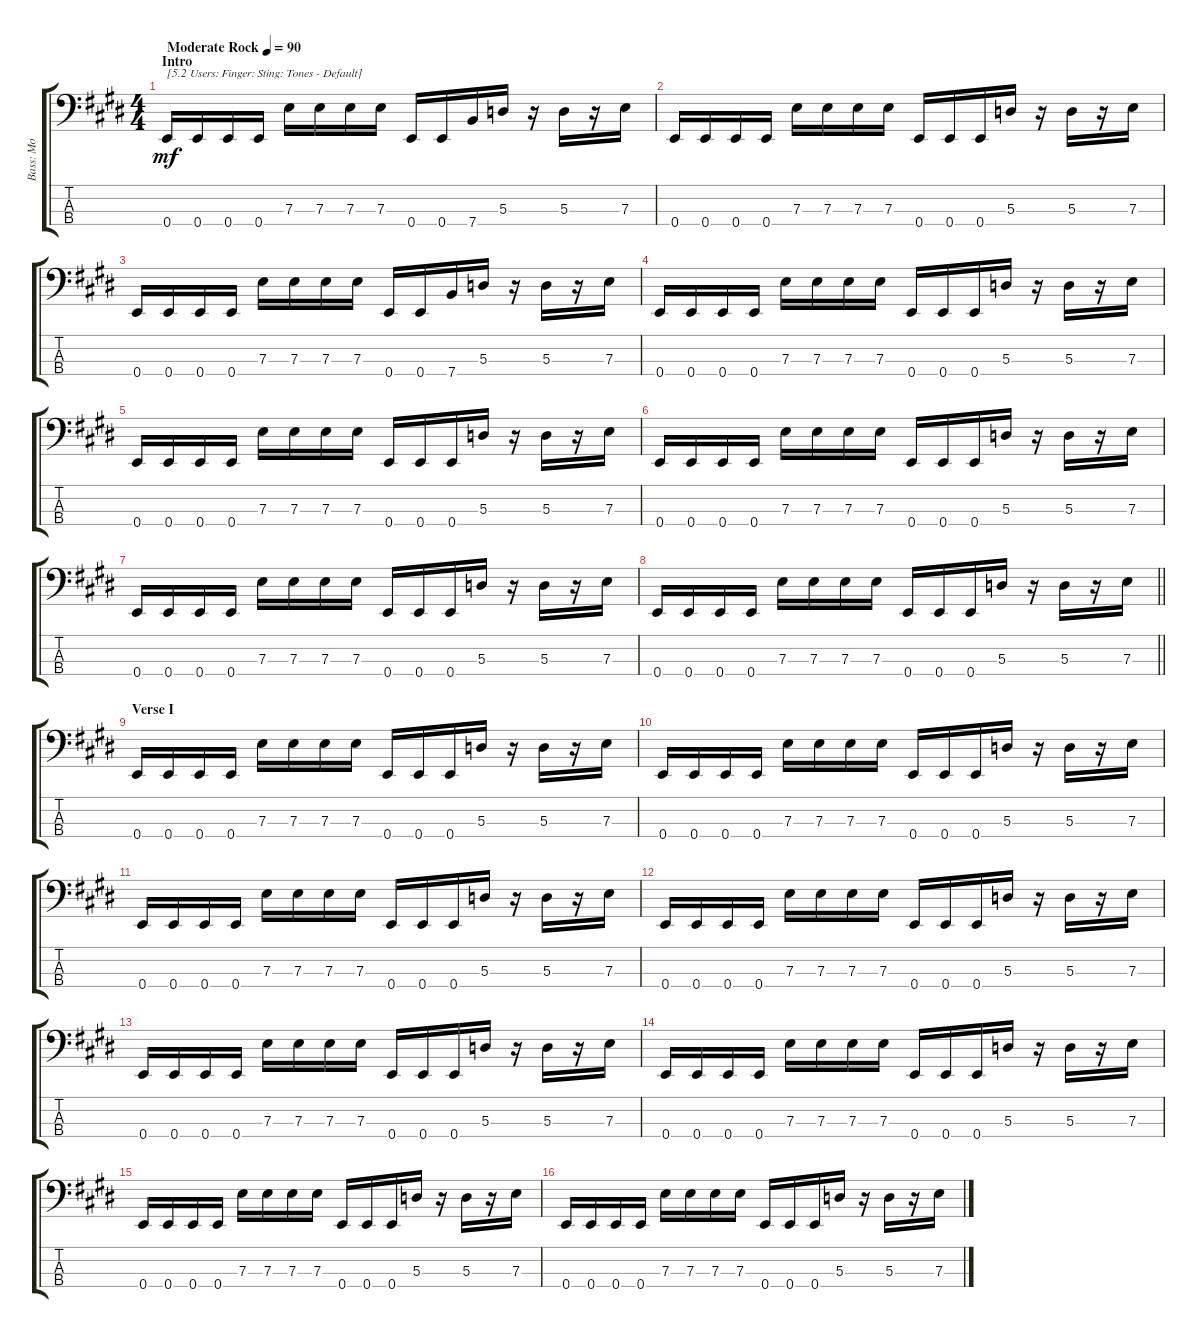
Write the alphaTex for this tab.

\track ("Bass: Mo" "Bass: Mo") {instrument electricbassfinger}
\staff {score tabs}
\tuning (G2 D2 A1 E1) {hide}
\ts (4 4)
\section ("" "Intro")
\tempo (90 "Moderate Rock")
\clef f4
\ks e
0.4.16{txt "[5.2 Users: Finger: Sting: Tones - Default]" dy mf instrument electricbassfinger} 0.4.16 0.4.16 0.4.16 7.3.16 7.3.16 7.3.16 7.3.16 0.4.16 0.4.16 7.4.16 5.3.16 r.16 5.3.16 r.16 7.3.16 |
0.4.16 0.4.16 0.4.16 0.4.16 7.3.16 7.3.16 7.3.16 7.3.16 0.4.16 0.4.16 0.4.16 5.3.16 r.16 5.3.16 r.16 7.3.16 |
0.4.16 0.4.16 0.4.16 0.4.16 7.3.16 7.3.16 7.3.16 7.3.16 0.4.16 0.4.16 7.4.16 5.3.16 r.16 5.3.16 r.16 7.3.16 |
0.4.16 0.4.16 0.4.16 0.4.16 7.3.16 7.3.16 7.3.16 7.3.16 0.4.16 0.4.16 0.4.16 5.3.16 r.16 5.3.16 r.16 7.3.16 |
0.4.16 0.4.16 0.4.16 0.4.16 7.3.16 7.3.16 7.3.16 7.3.16 0.4.16 0.4.16 0.4.16 5.3.16 r.16 5.3.16 r.16 7.3.16 |
0.4.16 0.4.16 0.4.16 0.4.16 7.3.16 7.3.16 7.3.16 7.3.16 0.4.16 0.4.16 0.4.16 5.3.16 r.16 5.3.16 r.16 7.3.16 |
0.4.16 0.4.16 0.4.16 0.4.16 7.3.16 7.3.16 7.3.16 7.3.16 0.4.16 0.4.16 0.4.16 5.3.16 r.16 5.3.16 r.16 7.3.16 |
\barLineRight lightlight
0.4.16 0.4.16 0.4.16 0.4.16 7.3.16 7.3.16 7.3.16 7.3.16 0.4.16 0.4.16 0.4.16 5.3.16 r.16 5.3.16 r.16 7.3.16 |
\section ("" "Verse I")
0.4.16 0.4.16 0.4.16 0.4.16 7.3.16 7.3.16 7.3.16 7.3.16 0.4.16 0.4.16 0.4.16 5.3.16 r.16 5.3.16 r.16 7.3.16 |
0.4.16 0.4.16 0.4.16 0.4.16 7.3.16 7.3.16 7.3.16 7.3.16 0.4.16 0.4.16 0.4.16 5.3.16 r.16 5.3.16 r.16 7.3.16 |
0.4.16 0.4.16 0.4.16 0.4.16 7.3.16 7.3.16 7.3.16 7.3.16 0.4.16 0.4.16 0.4.16 5.3.16 r.16 5.3.16 r.16 7.3.16 |
0.4.16 0.4.16 0.4.16 0.4.16 7.3.16 7.3.16 7.3.16 7.3.16 0.4.16 0.4.16 0.4.16 5.3.16 r.16 5.3.16 r.16 7.3.16 |
0.4.16 0.4.16 0.4.16 0.4.16 7.3.16 7.3.16 7.3.16 7.3.16 0.4.16 0.4.16 0.4.16 5.3.16 r.16 5.3.16 r.16 7.3.16 |
0.4.16 0.4.16 0.4.16 0.4.16 7.3.16 7.3.16 7.3.16 7.3.16 0.4.16 0.4.16 0.4.16 5.3.16 r.16 5.3.16 r.16 7.3.16 |
0.4.16 0.4.16 0.4.16 0.4.16 7.3.16 7.3.16 7.3.16 7.3.16 0.4.16 0.4.16 0.4.16 5.3.16 r.16 5.3.16 r.16 7.3.16 |
0.4.16 0.4.16 0.4.16 0.4.16 7.3.16 7.3.16 7.3.16 7.3.16 0.4.16 0.4.16 0.4.16 5.3.16 r.16 5.3.16 r.16 7.3.16
